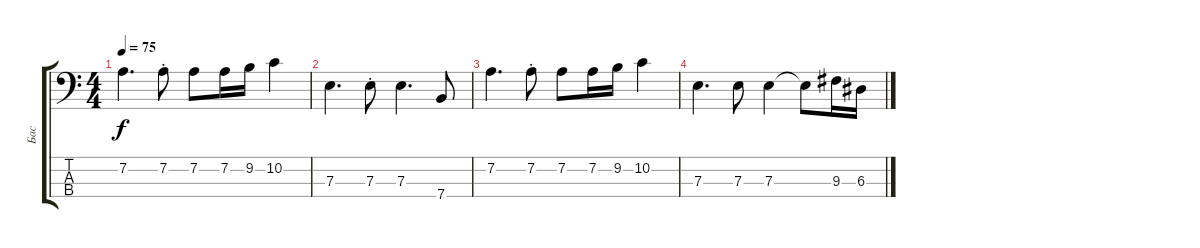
\track ("Бас" "Бас") {instrument electricbassfinger}
\staff {score tabs}
\tuning (G2 D2 A1 E1) {hide}
\ts (4 4)
\tempo 75
\clef f4
\ks c
7.2.4{d dy f} 7.2{st}.8 7.2.8 7.2.16 9.2.16 10.2.4 |
7.3.4{d} 7.3{st}.8 7.3.4{d} 7.4.8 |
7.2.4{d} 7.2{st}.8 7.2.8 7.2.16 9.2.16 10.2.4 |
7.3.4{d} 7.3.8 7.3.4 7.3{t}.8 9.3.16 6.3.16
